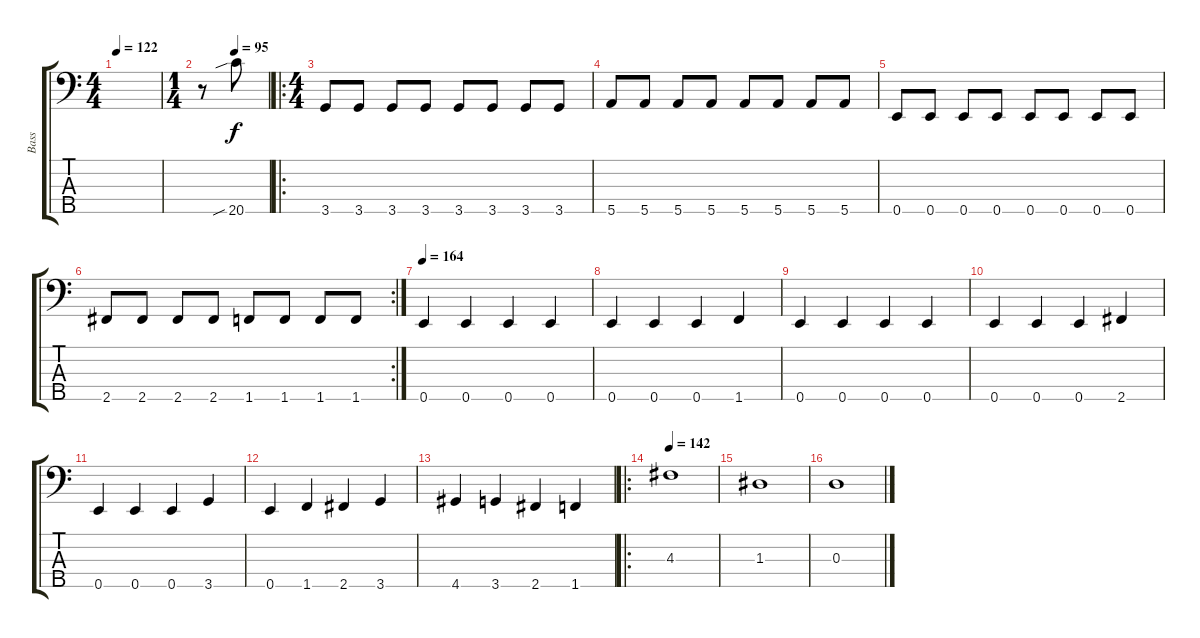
\track ("Bass" "Bass") {instrument electricbassfinger}
\staff {score tabs}
\tuning (C3 G2 D2 A1 E1) {hide}
\ts (4 4)
\tempo 122
\clef f4
\ks c
|
\ts (1 4)
\tempo (95 0.5)
r.8 20.5{sib}.8 |
\ro
\ts (4 4)
3.5.8 3.5.8 3.5.8 3.5.8 3.5.8 3.5.8 3.5.8 3.5.8 |
5.5.8 5.5.8 5.5.8 5.5.8 5.5.8 5.5.8 5.5.8 5.5.8 |
0.5.8 0.5.8 0.5.8 0.5.8 0.5.8 0.5.8 0.5.8 0.5.8 |
\rc 2
2.5.8 2.5.8 2.5.8 2.5.8 1.5.8 1.5.8 1.5.8 1.5.8 |
\tempo 164
0.5.4 0.5.4 0.5.4 0.5.4 |
0.5.4 0.5.4 0.5.4 1.5.4 |
0.5.4 0.5.4 0.5.4 0.5.4 |
0.5.4 0.5.4 0.5.4 2.5.4 |
0.5.4 0.5.4 0.5.4 3.5.4 |
0.5.4 1.5.4 2.5.4 3.5.4 |
4.5.4 3.5.4 2.5.4 1.5.4 |
\ro
\tempo 142
4.3.1 |
1.3.1 |
0.3.1
